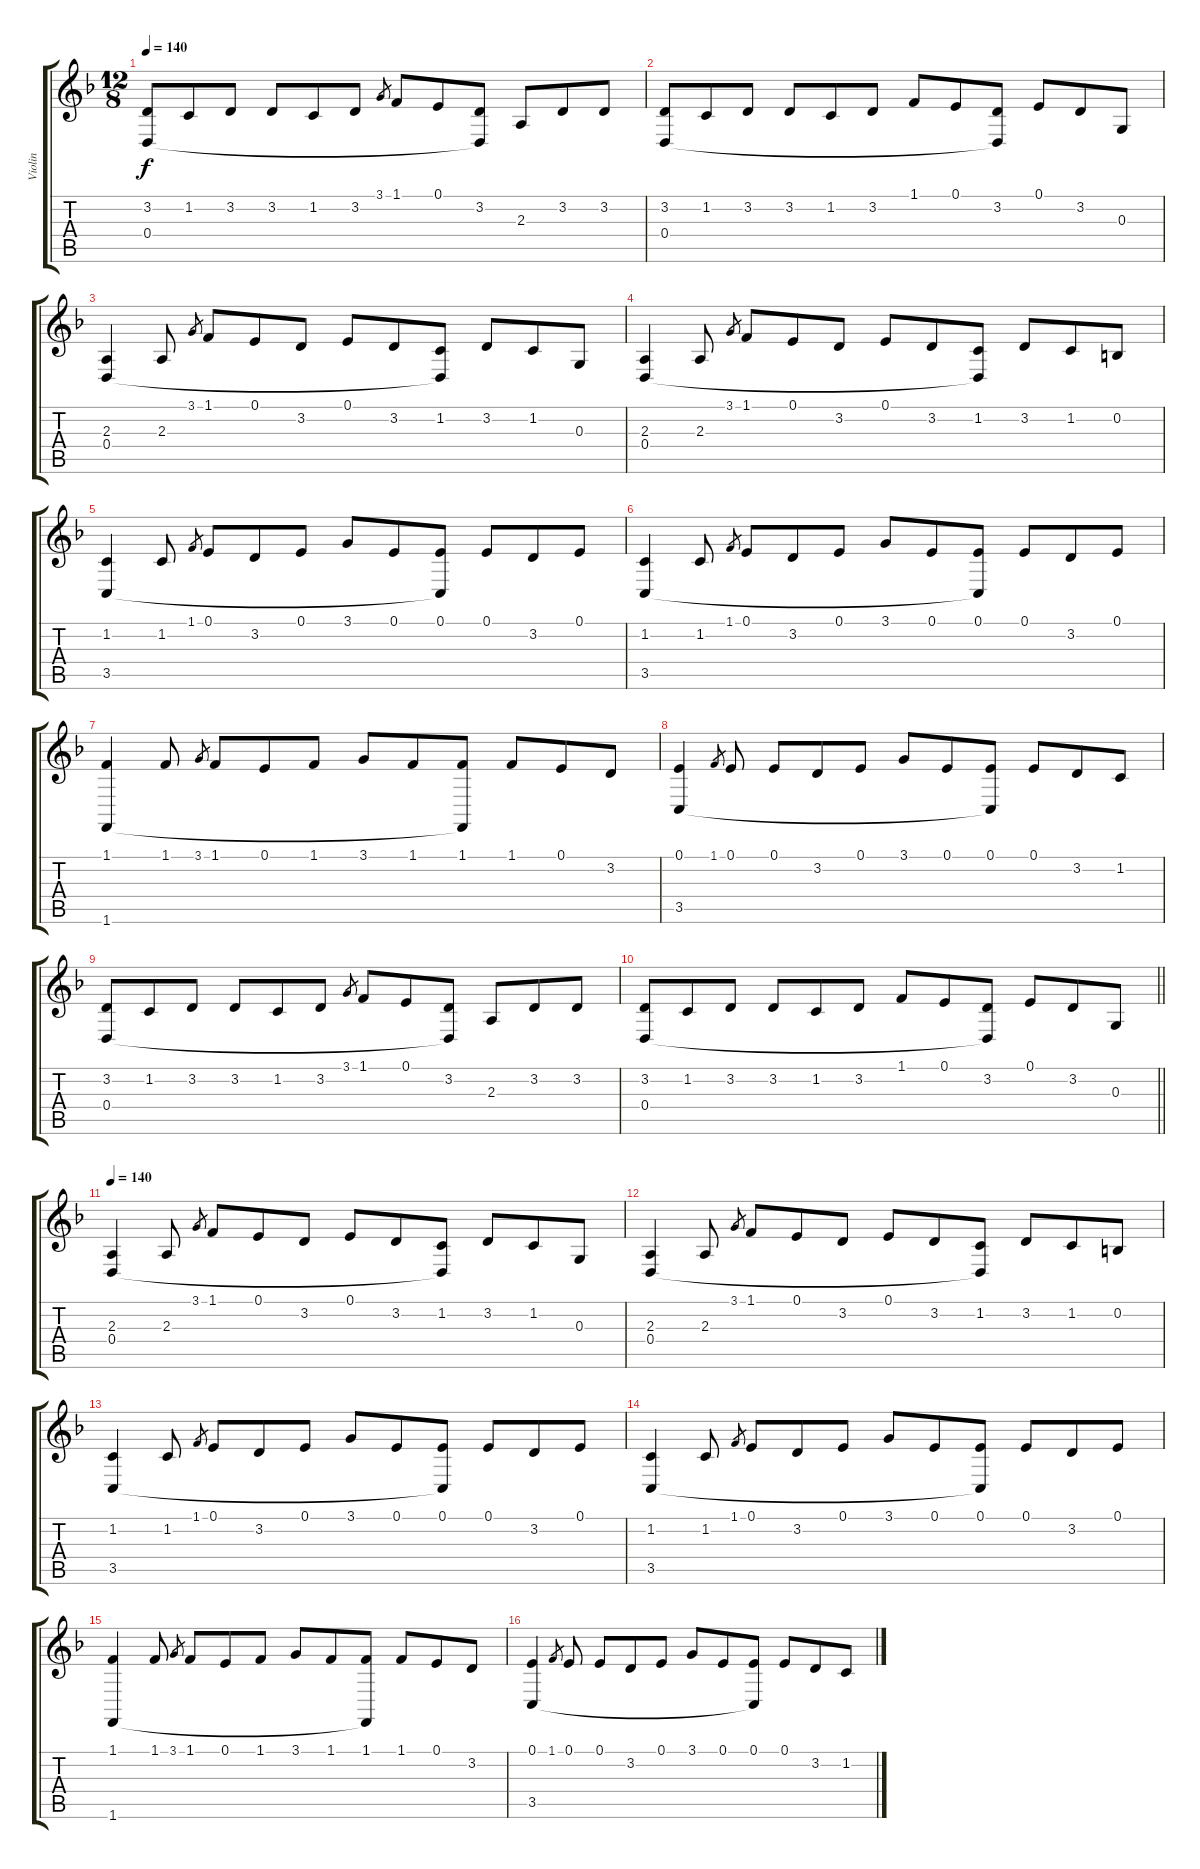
\track ("Violin" "Violin") {instrument violin}
\staff {score tabs}
\tuning (E4 B3 G3 D3 A2 E2) {hide}
\ts (12 8)
\tempo 140
\clef g2
\ks f
(3.2 0.4).8{dy f} 1.2.8 3.2.8 3.2.8 1.2.8 3.2.8 3.1.8{gr} 1.1.8 0.1.8 (3.2 0.4{t}).8 2.3.8 3.2.8 3.2.8 |
(3.2 0.4).8 1.2.8 3.2.8 3.2.8 1.2.8 3.2.8 1.1.8 0.1.8 (3.2 0.4{t}).8 0.1.8 3.2.8 0.3.8 |
(2.3 0.4).4 2.3.8 3.1.8{gr} 1.1.8 0.1.8 3.2.8 0.1.8 3.2.8 (1.2 0.4{t}).8 3.2.8 1.2.8 0.3.8 |
(2.3 0.4).4 2.3.8 3.1.8{gr} 1.1.8 0.1.8 3.2.8 0.1.8 3.2.8 (1.2 0.4{t}).8 3.2.8 1.2.8 0.2.8 |
(1.2 3.5).4 1.2.8 1.1.8{gr} 0.1.8 3.2.8 0.1.8 3.1.8 0.1.8 (0.1 3.5{t}).8 0.1.8 3.2.8 0.1.8 |
(1.2 3.5).4 1.2.8 1.1.8{gr} 0.1.8 3.2.8 0.1.8 3.1.8 0.1.8 (0.1 3.5{t}).8 0.1.8 3.2.8 0.1.8 |
(1.1 1.6).4 1.1.8 3.1.8{gr} 1.1.8 0.1.8 1.1.8 3.1.8 1.1.8 (1.1 1.6{t}).8 1.1.8 0.1.8 3.2.8 |
(0.1 3.5).4 1.1.8{gr} 0.1.8 0.1.8 3.2.8 0.1.8 3.1.8 0.1.8 (0.1 3.5{t}).8 0.1.8 3.2.8 1.2.8 |
(3.2 0.4).8 1.2.8 3.2.8 3.2.8 1.2.8 3.2.8 3.1.8{gr} 1.1.8 0.1.8 (3.2 0.4{t}).8 2.3.8 3.2.8 3.2.8 |
\barLineRight lightlight
(3.2 0.4).8 1.2.8 3.2.8 3.2.8 1.2.8 3.2.8 1.1.8 0.1.8 (3.2 0.4{t}).8 0.1.8 3.2.8 0.3.8 |
\tempo 140
(2.3 0.4).4 2.3.8 3.1.8{gr} 1.1.8 0.1.8 3.2.8 0.1.8 3.2.8 (1.2 0.4{t}).8 3.2.8 1.2.8 0.3.8 |
(2.3 0.4).4 2.3.8 3.1.8{gr} 1.1.8 0.1.8 3.2.8 0.1.8 3.2.8 (1.2 0.4{t}).8 3.2.8 1.2.8 0.2.8 |
(1.2 3.5).4 1.2.8 1.1.8{gr} 0.1.8 3.2.8 0.1.8 3.1.8 0.1.8 (0.1 3.5{t}).8 0.1.8 3.2.8 0.1.8 |
(1.2 3.5).4 1.2.8 1.1.8{gr} 0.1.8 3.2.8 0.1.8 3.1.8 0.1.8 (0.1 3.5{t}).8 0.1.8 3.2.8 0.1.8 |
(1.1 1.6).4 1.1.8 3.1.8{gr} 1.1.8 0.1.8 1.1.8 3.1.8 1.1.8 (1.1 1.6{t}).8 1.1.8 0.1.8 3.2.8 |
(0.1 3.5).4 1.1.8{gr} 0.1.8 0.1.8 3.2.8 0.1.8 3.1.8 0.1.8 (0.1 3.5{t}).8 0.1.8 3.2.8 1.2.8
